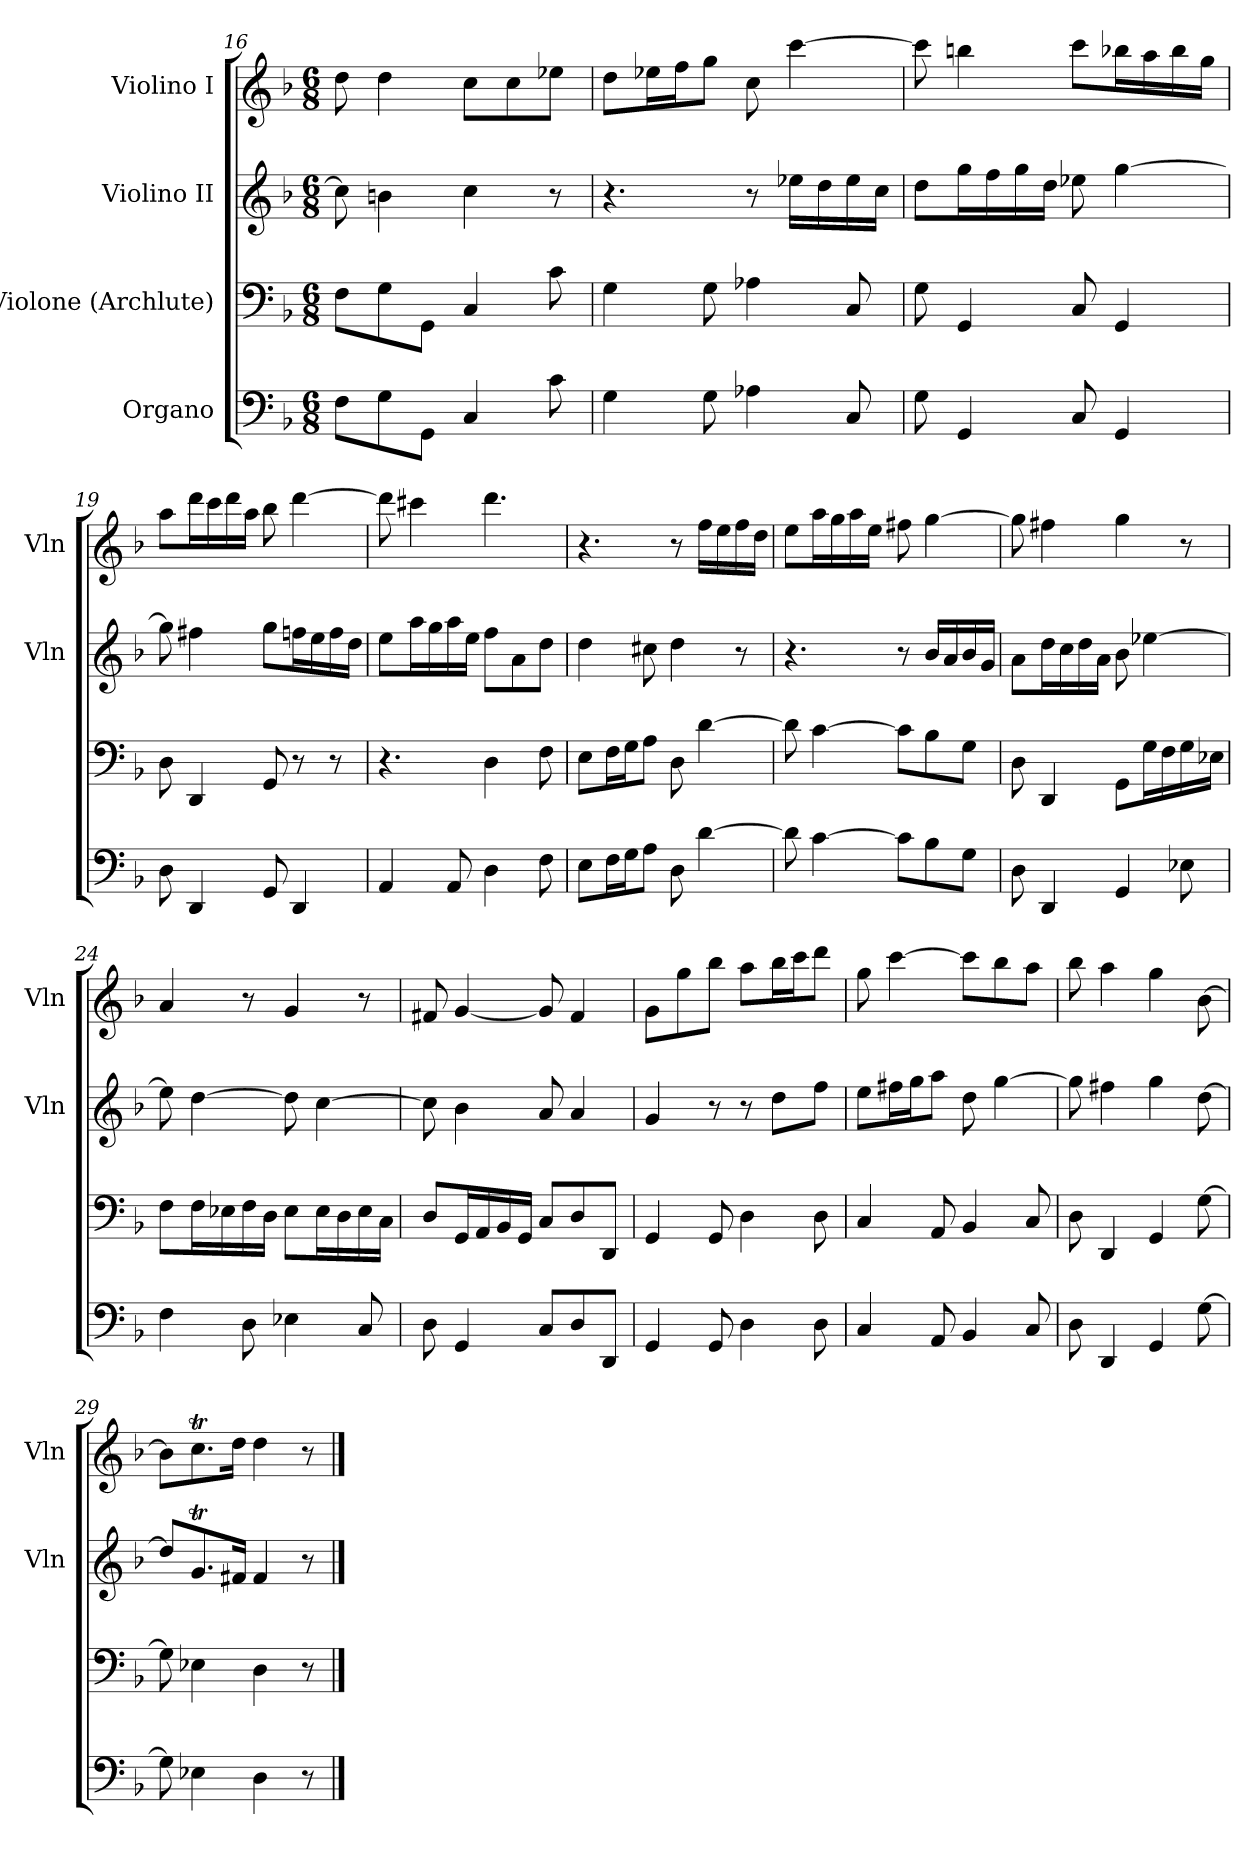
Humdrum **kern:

**kern	**kern	**kern	**kern
*part4	*part3	*part2	*part1
*staff4	*staff3	*staff2	*staff1
*I"Organo	*I"Violone (Archlute)	*I"Violino II	*I"Violino I
*	*	*I'Vln	*I'Vln
*clefF4	*clefF4	*clefG2	*clefG2
*k[b-]	*k[b-]	*k[b-]	*k[b-]
*M6/8	*M6/8	*M6/8	*M6/8
=16	=16	=16	=16
8F\L	8F\L	8cc\]	8dd\
8G\	8G\	4bn\	4dd\
8GG\J	8GG\J	.	.
4C/	4C/	4cc\	8cc\L
.	.	.	8cc\
8c\	8c\	8r	8ee-X\J
=17	=17	=17	=17
4G\	4G\	4.r	8dd\L
.	.	.	16ee-X\L
.	.	.	16ff\J
8G\	8G\	.	8gg\J
4A-X\	4A-X\	8r	8cc\
.	.	16ee-X\LL	[4ccc\
.	.	16dd\	.
8C/	8C/	16ee-\	.
.	.	16cc\JJ	.
=18	=18	=18	=18
8G\	8G\	8dd\L	8ccc\]
4GG/	4GG/	16gg\L	4bbn\
.	.	16ff\	.
.	.	16gg\	.
.	.	16dd\JJ	.
8C/	8C/	8ee-X\	8ccc\L
4GG/	4GG/	[4gg\	16bb-X\L
.	.	.	16aa\
.	.	.	16bb-\
.	.	.	16gg\JJ
=19	=19	=19	=19
8D\	8D\	8gg\]	8aa\L
4DD/	4DD/	4ff#X\	16ddd\L
.	.	.	16ccc\
.	.	.	16ddd\
.	.	.	16aa\JJ
8GG/	8GG/	8gg\L	8bb-\
4DD/	8r	16ffn\L	[4ddd\
.	.	16ee\	.
.	8r	16ff\	.
.	.	16dd\JJ	.
=20	=20	=20	=20
4AA/	4.r	8ee\L	8ddd\]
.	.	16aa\L	4ccc#X\
.	.	16gg\	.
8AA/	.	16aa\	.
.	.	16ee\JJ	.
4D\	4D\	8ff\L	4.ddd\
.	.	8a\	.
8F\	8F\	8dd\J	.
=21	=21	=21	=21
8E\L	8E\L	4dd\	4.r
16F\L	16F\L	.	.
16G\J	16G\J	.	.
8A\J	8A\J	8cc#X\	.
8D\	8D\	4dd\	8r
[4d\	[4d\	.	16ff\LL
.	.	.	16ee\
.	.	8r	16ff\
.	.	.	16dd\JJ
=22	=22	=22	=22
8d\]	8d\]	4.r	8ee\L
[4c\	[4c\	.	16aa\L
.	.	.	16gg\
.	.	.	16aa\
.	.	.	16ee\JJ
8c\L]	8c\L]	8r	8ff#X\
8B-\	8B-\	16b-/LL	[4gg\
.	.	16a/	.
8G\J	8G\J	16b-/	.
.	.	16g/JJ	.
=23	=23	=23	=23
8D\	8D\	8a\L	8gg\]
4DD/	4DD/	16dd\L	4ff#X\
.	.	16cc\	.
.	.	16dd\	.
.	.	16a\JJ	.
4GG/	8GG\L	8b-\	4gg\
.	16G\L	[4ee-X\	.
.	16F\	.	.
8E-X\	16G\	.	8r
.	16E-X\JJ	.	.
=24	=24	=24	=24
4F\	8F\L	8ee-\]	4a/
.	16F\L	[4dd\	.
.	16E-X\	.	.
8D\	16F\	.	8r
.	16D\JJ	.	.
4E-X\	8E-\L	8dd\]	4g/
.	16E-\L	[4cc\	.
.	16D\	.	.
8C/	16E-\	.	8r
.	16C\JJ	.	.
=25	=25	=25	=25
8D\	8D/L	8cc\]	8f#X/
4GG/	16GG/L	4b-\	[4g/
.	16AA/	.	.
.	16BB-/	.	.
.	16GG/JJ	.	.
8C/L	8C/L	8a/	8g/]
8D/	8D/	4a/	4f#/
8DD/J	8DD/J	.	.
=26	=26	=26	=26
4GG/	4GG/	4g/	8g\L
.	.	.	8gg\
8GG/	8GG/	8r	8bb-\J
4D\	4D\	8r	8aa\L
.	.	8dd\L	16bb-\L
.	.	.	16ccc\J
8D\	8D\	8ff\J	8ddd\J
=27	=27	=27	=27
4C/	4C/	8ee\L	8gg\
.	.	16ff#X\L	[4ccc\
.	.	16gg\J	.
8AA/	8AA/	8aa\J	.
4BB-/	4BB-/	8dd\	8ccc\L]
.	.	[4gg\	8bb-\
8C/	8C/	.	8aa\J
=28	=28	=28	=28
8D\	8D\	8gg\]	8bb-\
4DD/	4DD/	4ff#X\	4aa\
4GG/	4GG/	4gg\	4gg\
*	*	*	*MM26
[8G\	[8G\	[8dd\	[8b-\
=29	=29	=29	=29
8G\]	8G\]	8dd/L]	8b-\L]
4E-X\	4E-X\	8.gT/	8.ccT\
.	.	16f#X/Jk	16dd\Jk
4D\	4D\	4f#/	4dd\
8r	8r	8r	8r
==	==	==	==
*-	*-	*-	*-
